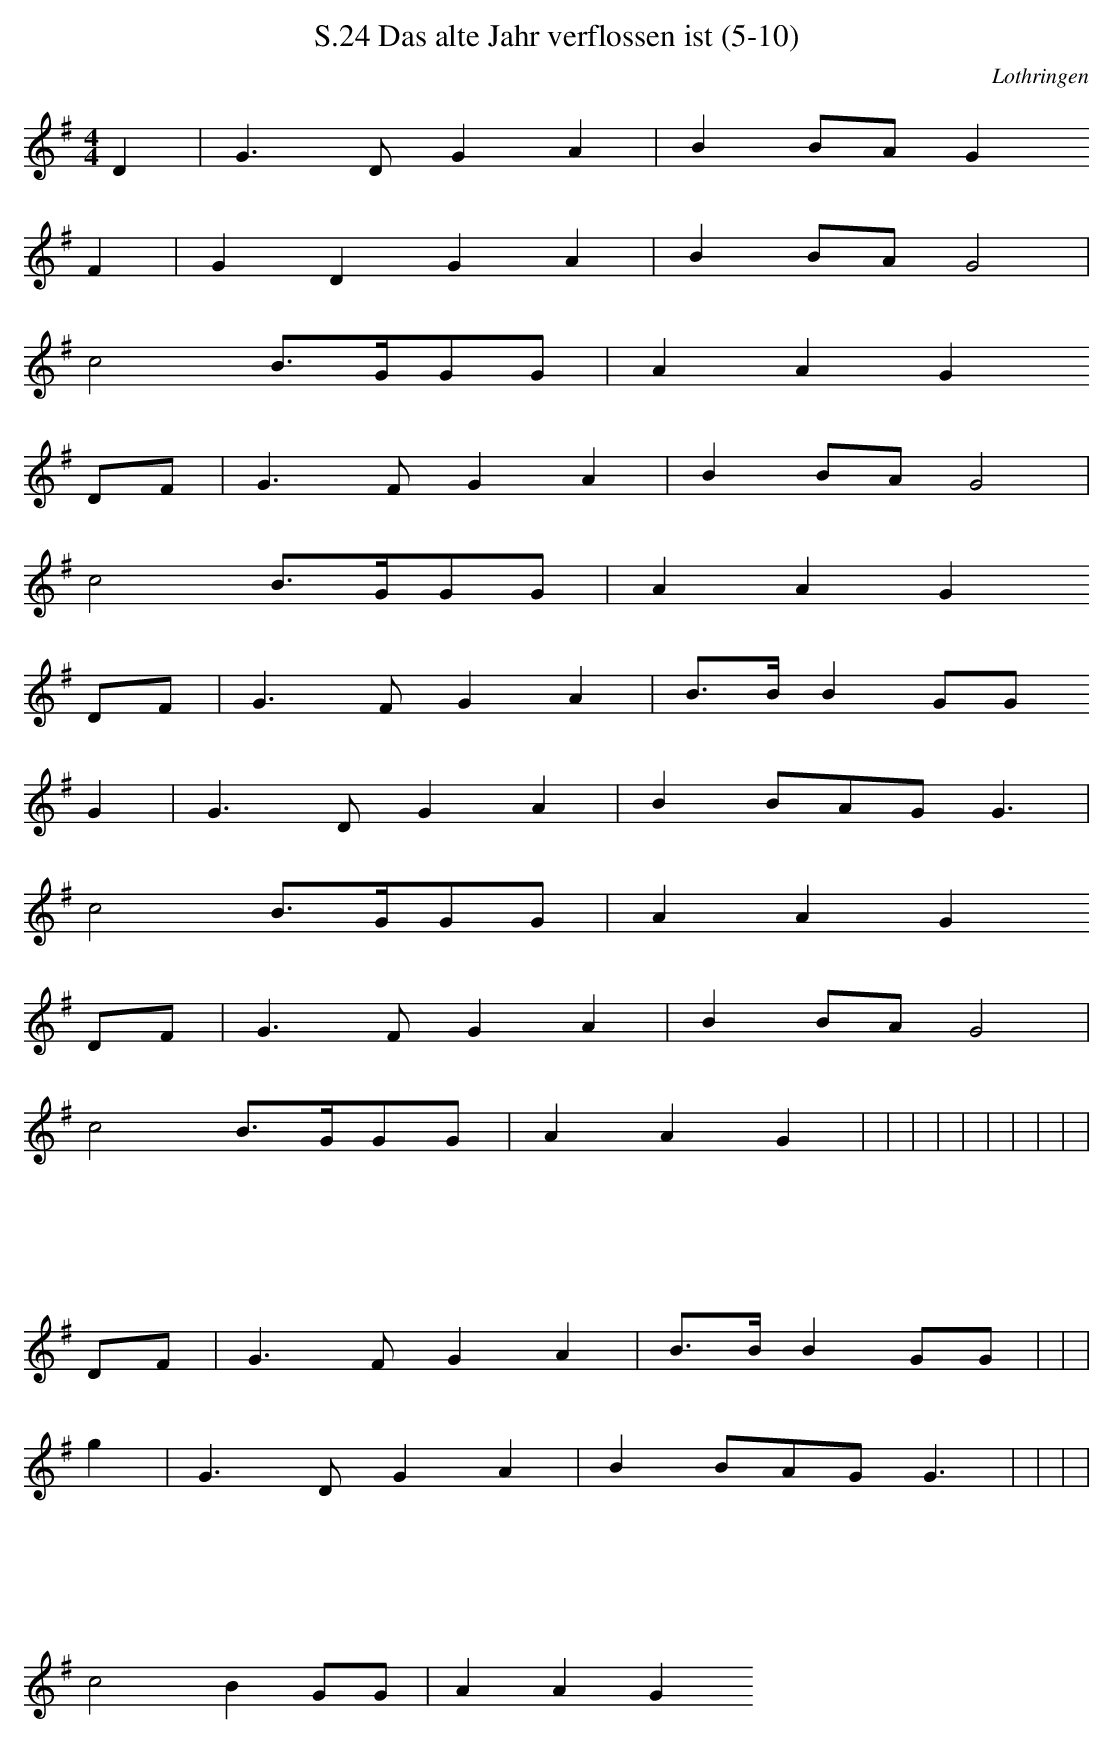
X:1
T: Das alte Jahr verflossen ist (5-10), S.24
O: Lothringen
M: 4/4
L: 1/16
K: G
D4 | G6D2G4A4 | B4B2A2G4
F4 | G4D4G4A4 | B4B2A2G8 |
c8B3GG2G2 | A4A4G4
D2F2 | G6F2G4A4 | B4B2A2G8 |
c8B3GG2G2 | A4A4G4
D2F2 | G6F2G4A4 | B3BB4G2G2
G4 | G6D2G4A4 | B4B2A2G2G6 |
c8B3GG2G2 | A4A4G4
D2F2 | G6F2G4A4 | B4B2A2G8 |
c8B3GG2G2 | A4A4G4 |  |  |  |  |  |  |  |  |  |  |  |  |  |  |  |  |  |  |  |  |  |  |  |  |  |  |  |  |  |  |  |  |  |  |  |  |  |  |  |  |  |
D2F2 | G6F2G4A4 | B3BB4G2G2 |  |  |  |  |  |  |  |  |  |  |  |  |  |  |  |  |  |  |  |  |  |  |  |  |  |  |  |  |  |  |
g4 | G6D2G4A4 | B4B2A2G2G6 |  |  |  |  |  |  |  |  |  |  |  |  |  |  |  |  |  |  |  |  |  |  |  |  |  |  |  |  |  |  |  |
c8B4G2G2 | A4A4G4
